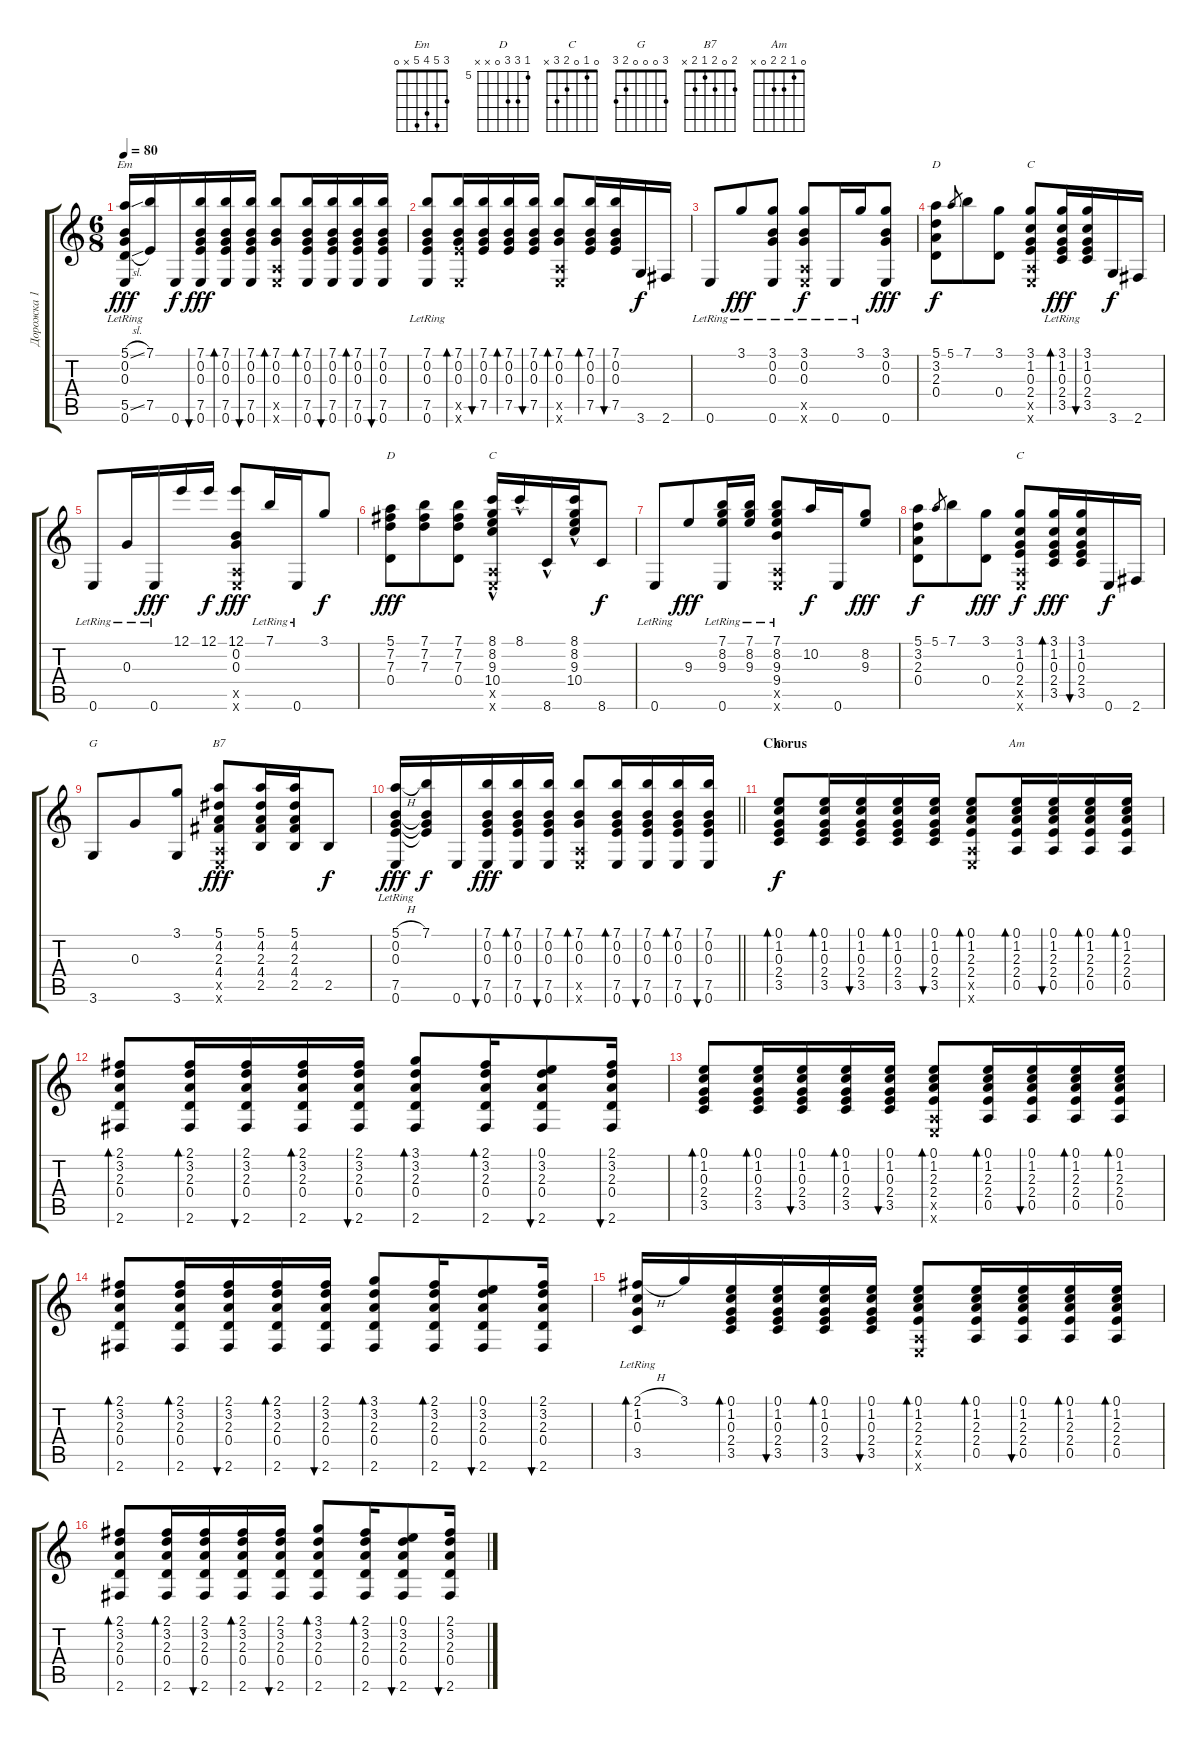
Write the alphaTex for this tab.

\track ("Дорожка 1" "Дорожка 1") {instrument acousticguitarsteel}
\staff {score tabs}
\tuning (E4 B3 G3 D3 A2 E2) {hide}
\chord ("Em" 3 5 4 5 x 0)
\chord ("D" 2 3 2 0 x 2) {barre 2}
\chord ("C" 0 1 0 2 x x)
\chord ("D" 5 7 7 0 x x) {firstfret 5}
\chord ("C" 8 8 9 10 x x) {firstfret 8 barre 8}
\chord ("C" 3 1 0 2 x x)
\chord ("G" 3 0 0 0 2 3)
\chord ("B7" 2 0 2 1 2 x)
\chord ("C" 0 1 0 2 3 x)
\chord ("Am" 0 1 2 2 0 x)
\ts (6 8)
\tempo 80
\clef g2
\ks c
(5.1{sl} 0.2 0.3 5.5{sl} 0.6{lr}).16{ch "Em" dy fff} (7.1 7.5).16 0.6.16{dy f} (7.1 0.2 0.3 7.5 0.6).16{bu 60 dy fff} (7.1 0.2 0.3 7.5 0.6).16{bd 60} (7.1 0.2 0.3 7.5 0.6).16{bu 60} (7.1 0.2 0.3 0.5{x} 0.6{x}).8{bd 60} (7.1 0.2 0.3 7.5 0.6).16{bd 60} (7.1 0.2 0.3 7.5 0.6).16{bu 60} (7.1 0.2 0.3 7.5 0.6).16{bd 60} (7.1 0.2 0.3 7.5 0.6).16{bu 60} |
(7.1 0.2 0.3 7.5 0.6{lr}).8 (7.1 0.2 0.3 7.5{x} 0.6{x}).16{bd 60} (7.1 0.2 0.3 7.5).16{bu 60} (7.1 0.2 0.3 7.5).16{bd 60} (7.1 0.2 0.3 7.5).16{bu 60} (7.1 0.2 0.3 0.5{x} 0.6{x}).8{bd 60} (7.1 0.2 0.3 7.5).16{bd 60} (7.1 0.2 0.3 7.5).16{bu 60} 3.6.16{dy f} 2.6.16 |
0.6{lr}.8 3.1{lr}.8{dy fff} (3.1{lr} 0.2{lr} 0.3{lr} 0.6{lr}).8 (3.1{lr} 0.2{lr} 0.3{lr} 0.5{x} 0.6{x}).8{dy f} 0.6{lr}.16 3.1{lr}.16 (3.1 0.2 0.3 0.6).8{dy fff} |
(5.1 3.2 2.3 0.4).8{ch "D" dy f} 5.1.8{gr} 7.1.8 (3.1 0.4).8 (3.1 1.2 0.3 2.4 0.5{x} 0.6{x}).8{ch "C"} (3.1{lr} 1.2{lr} 0.3{lr} 2.4{lr} 3.5{lr}).16{bd 60 dy fff} (3.1 1.2 0.3 2.4 3.5).16{bu 60} 3.6.16{dy f} 2.6.16 |
0.6{lr}.8 0.3{lr}.16 0.6{lr}.16{dy fff} 12.1.16 12.1.16{dy f} (12.1 0.2 0.3 0.5{x} 0.6{x}).8{dy fff} 7.1{lr}.16 0.6{lr}.16 3.1.8{dy f} |
(5.1 7.2 7.3 0.4).8{ch "D" dy fff} (7.1 7.2 7.3).8 (7.1 7.2 7.3 0.4).8 (8.1{hac} 8.2{hac} 9.3{hac} 10.4{hac} 0.5{hac x} 0.6{hac x}).16{ch "C"} 8.1{hac}.16 8.6{hac}.16 (8.1{hac} 8.2{hac} 9.3{hac} 10.4{hac}).16 8.6.8{dy f} |
0.6{lr}.8 9.3.8{dy fff} (7.1{lr} 8.2{lr} 9.3{lr} 0.6{lr}).16 (7.1{lr} 8.2{lr} 9.3{lr}).16 (7.1{lr} 8.2{lr} 9.3{lr} 9.4{lr} 0.5{x} 0.6{x}).8 10.2.16{dy f} 0.6.16 (8.2 9.3).8{dy fff} |
(5.1 3.2 2.3 0.4).8{dy f} 5.1.8{gr} 7.1.8 (3.1 0.4).8{dy fff} (3.1 1.2 0.3 2.4 0.5{x} 0.6{x}).8{ch "C" dy f} (3.1 1.2 0.3 2.4 3.5).16{bd 60 dy fff} (3.1 1.2 0.3 2.4 3.5).16{bu 60} 0.6.16{dy f} 2.6.16 |
3.6.8{ch "G"} 0.3.8 (3.1 3.6).8 (5.1 4.2 2.3 4.4 0.5{x} 0.6{x}).8{ch "B7" dy fff} (5.1 4.2 2.3 4.4 2.5).16 (5.1 4.2 2.3 4.4 2.5).16 2.5.8{dy f} |
\barLineRight lightlight
(5.1{h} 0.2 0.3 7.5 0.6{lr}).16{dy fff} (7.1 0.2{t} 0.3{t} 7.5{t}).16{dy f} 0.6.16 (7.1 0.2 0.3 7.5 0.6).16{bu 60 dy fff} (7.1 0.2 0.3 7.5 0.6).16{bd 60} (7.1 0.2 0.3 7.5 0.6).16{bu 60} (7.1 0.2 0.3 0.5{x} 0.6{x}).8{bd 60} (7.1 0.2 0.3 7.5 0.6).16{bd 60} (7.1 0.2 0.3 7.5 0.6).16{bu 60} (7.1 0.2 0.3 7.5 0.6).16{bd 60} (7.1 0.2 0.3 7.5 0.6).16{bu 60} |
\section ("" "Chorus")
(0.1 1.2 0.3 2.4 3.5).8{bd 60 ch "C" dy f} (0.1 1.2 0.3 2.4 3.5).16{bd 60} (0.1 1.2 0.3 2.4 3.5).16{bu 60} (0.1 1.2 0.3 2.4 3.5).16{bd 60} (0.1 1.2 0.3 2.4 3.5).16{bu 60} (0.1 1.2 2.3 2.4 0.5{x} 0.6{x}).8{bd 60} (0.1 1.2 2.3 2.4 0.5).16{bd 60 ch "Am"} (0.1 1.2 2.3 2.4 0.5).16{bu 60} (0.1 1.2 2.3 2.4 0.5).16{bd 60} (0.1 1.2 2.3 2.4 0.5).16{bd 60} |
(2.1 3.2 2.3 0.4 2.6).8{bd 60} (2.1 3.2 2.3 0.4 2.6).16{bd 60} (2.1 3.2 2.3 0.4 2.6).16{bu 60} (2.1 3.2 2.3 0.4 2.6).16{bd 60} (2.1 3.2 2.3 0.4 2.6).16{bu 60} (3.1 3.2 2.3 0.4 2.6).8{bd 60} (2.1 3.2 2.3 0.4 2.6).16{bd 60} (0.1 3.2 2.3 0.4 2.6).8{bu 60} (2.1 3.2 2.3 0.4 2.6).16{bu 60} |
(0.1 1.2 0.3 2.4 3.5).8{bd 60} (0.1 1.2 0.3 2.4 3.5).16{bd 60} (0.1 1.2 0.3 2.4 3.5).16{bu 60} (0.1 1.2 0.3 2.4 3.5).16{bd 60} (0.1 1.2 0.3 2.4 3.5).16{bu 60} (0.1 1.2 2.3 2.4 0.5{x} 0.6{x}).8{bd 60} (0.1 1.2 2.3 2.4 0.5).16{bd 60} (0.1 1.2 2.3 2.4 0.5).16{bu 60} (0.1 1.2 2.3 2.4 0.5).16{bd 60} (0.1 1.2 2.3 2.4 0.5).16{bd 60} |
(2.1 3.2 2.3 0.4 2.6).8{bd 60} (2.1 3.2 2.3 0.4 2.6).16{bd 60} (2.1 3.2 2.3 0.4 2.6).16{bu 60} (2.1 3.2 2.3 0.4 2.6).16{bd 60} (2.1 3.2 2.3 0.4 2.6).16{bu 60} (3.1 3.2 2.3 0.4 2.6).8{bd 60} (2.1 3.2 2.3 0.4 2.6).16{bd 60} (0.1 3.2 2.3 0.4 2.6).8{bu 60} (2.1 3.2 2.3 0.4 2.6).16{bu 60} |
(2.1{h} 1.2{lr} 0.3{lr} 3.5).16{bd 60} 3.1.16 (0.1 1.2 0.3 2.4 3.5).16{bd 60} (0.1 1.2 0.3 2.4 3.5).16{bu 60} (0.1 1.2 0.3 2.4 3.5).16{bd 60} (0.1 1.2 0.3 2.4 3.5).16{bu 60} (0.1 1.2 2.3 2.4 0.5{x} 0.6{x}).8{bd 60} (0.1 1.2 2.3 2.4 0.5).16{bd 60} (0.1 1.2 2.3 2.4 0.5).16{bu 60} (0.1 1.2 2.3 2.4 0.5).16{bd 60} (0.1 1.2 2.3 2.4 0.5).16{bd 60} |
(2.1 3.2 2.3 0.4 2.6).8{bd 60} (2.1 3.2 2.3 0.4 2.6).16{bd 60} (2.1 3.2 2.3 0.4 2.6).16{bu 60} (2.1 3.2 2.3 0.4 2.6).16{bd 60} (2.1 3.2 2.3 0.4 2.6).16{bu 60} (3.1 3.2 2.3 0.4 2.6).8{bd 60} (2.1 3.2 2.3 0.4 2.6).16{bd 60} (0.1 3.2 2.3 0.4 2.6).8{bu 60} (2.1 3.2 2.3 0.4 2.6).16{bu 60}
